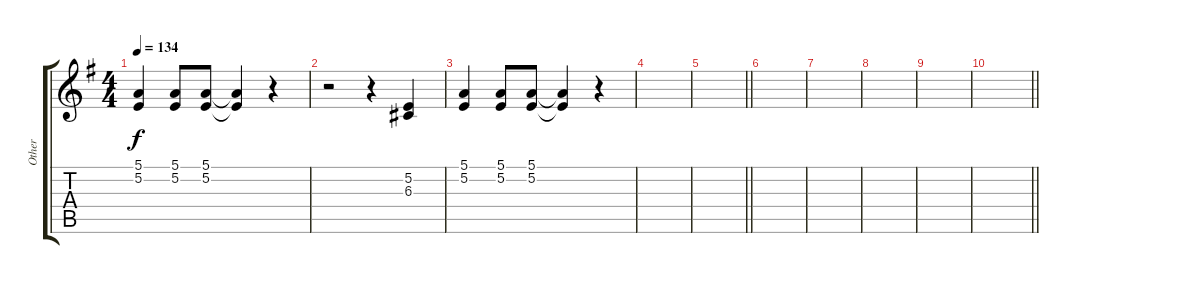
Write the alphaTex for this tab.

\track ("Other" "Other") {instrument lead1square}
\staff {score tabs}
\tuning (E4 B3 G3 D3 A2 E2) {hide}
\ts (4 4)
\tempo 134
\clef g2
\ks g
(5.1 5.2).4{dy f} (5.1 5.2).8 (5.1 5.2).8 (5.1{t} 5.2{t}).4 r.4 |
r.2 r.4 (5.2 6.3).4 |
(5.1 5.2).4 (5.1 5.2).8 (5.1 5.2).8 (5.1{t} 5.2{t}).4 r.4 |
|
\barLineRight lightlight
|
|
|
|
|
\barLineRight lightlight
